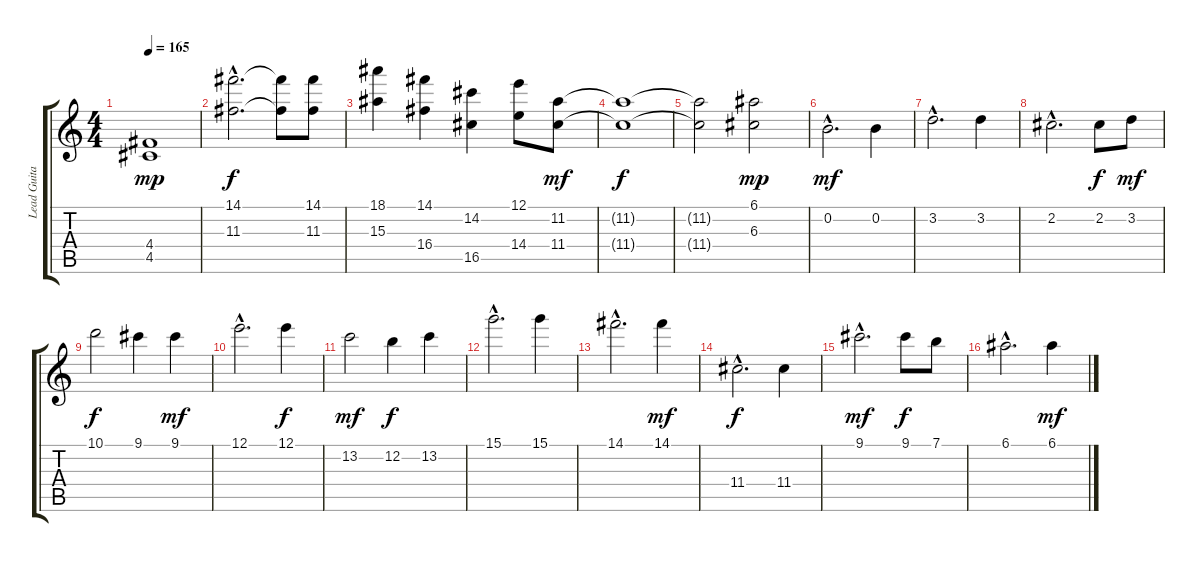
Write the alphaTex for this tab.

\track ("Lead Guitar 2" "Lead Guita") {instrument overdrivenguitar}
\staff {score tabs}
\tuning (E4 B3 G3 D3 A2 E2) {hide}
\ts (4 4)
\tempo 165
\clef g2
\ks c
(4.4 4.5).1{dy mp} |
(14.1{hac} 11.3{hac}).2{d dy f} (14.1{t} 11.3{t}).8 (14.1 11.3).8 |
(18.1 15.3).4 (14.1 16.4).4 (14.2 16.5).4 (12.1 14.4).8 (11.2 11.4).8{dy mf} |
(11.2{t} 11.4{t}).1{dy f} |
(11.2{t} 11.4{t}).2 (6.1 6.3).2{dy mp} |
0.2{hac}.2{d dy mf} 0.2.4 |
3.2{hac}.2{d} 3.2.4 |
2.2{hac}.2{d} 2.2.8{dy f} 3.2.8{dy mf} |
10.1.2{dy f} 9.1.4 9.1.4{dy mf} |
12.1{hac}.2{d} 12.1.4{dy f} |
13.2.2{dy mf} 12.2.4{dy f} 13.2.4 |
15.1{hac}.2{d} 15.1.4 |
14.1{hac}.2{d} 14.1.4{dy mf} |
11.4{hac}.2{d dy f} 11.4.4 |
9.1{hac}.2{d dy mf} 9.1.8{dy f} 7.1.8 |
6.1{hac}.2{d} 6.1.4{dy mf}
